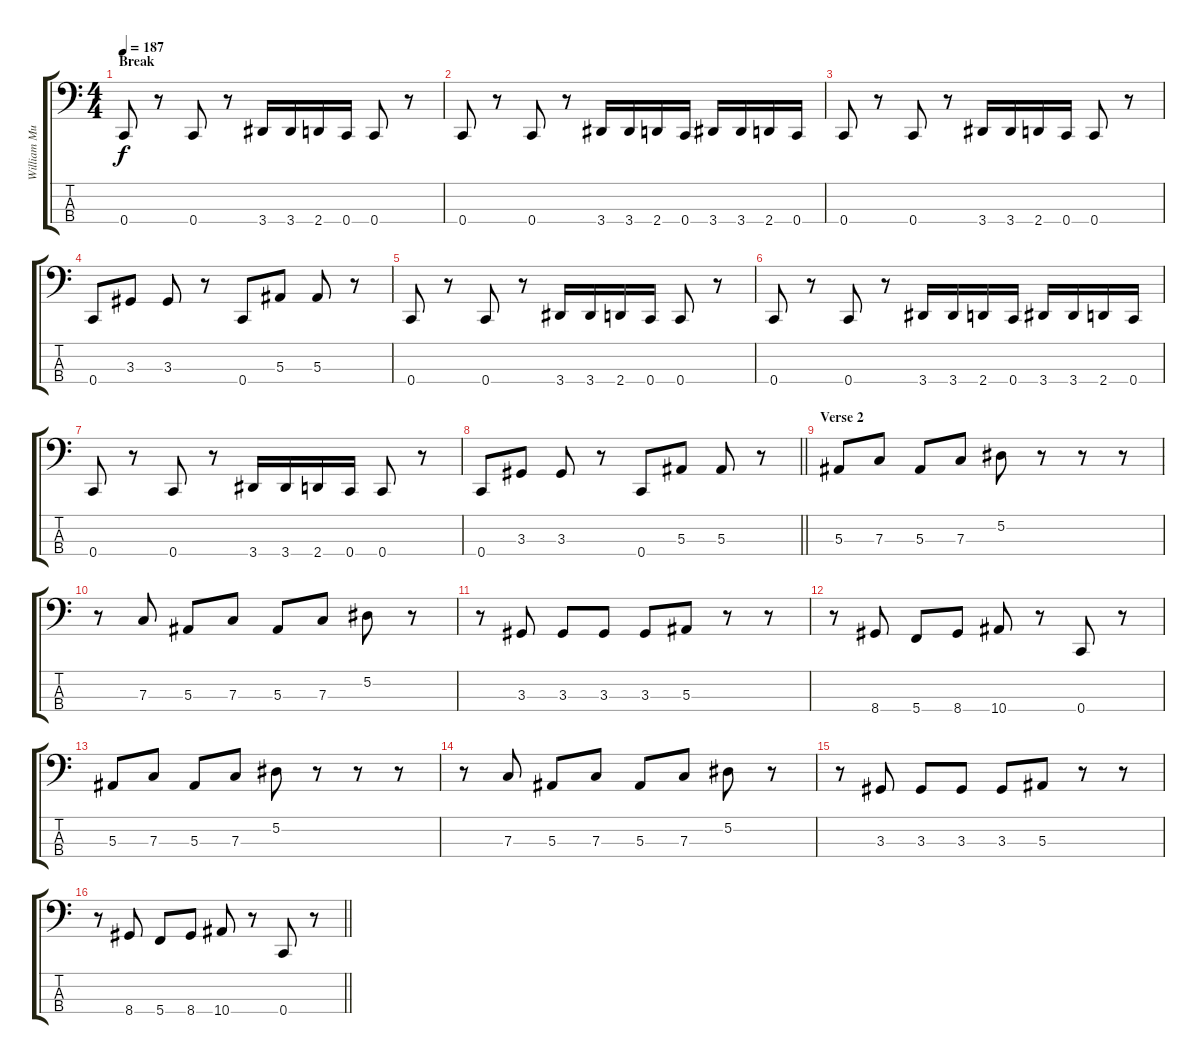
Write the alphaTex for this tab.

\track ("William Murderface (Bass Guitar)" "William Mu") {instrument electricbassfinger}
\staff {score tabs}
\tuning (Eb2 Bb1 F1 C1) {hide}
\ts (4 4)
\section ("" "Break")
\tempo 187
\clef f4
\ks c
0.4.8{dy f} r.8 0.4.8 r.8 3.4.16 3.4.16 2.4.16 0.4.16 0.4.8 r.8 |
0.4.8 r.8 0.4.8 r.8 3.4.16 3.4.16 2.4.16 0.4.16 3.4.16 3.4.16 2.4.16 0.4.16 |
0.4.8 r.8 0.4.8 r.8 3.4.16 3.4.16 2.4.16 0.4.16 0.4.8 r.8 |
0.4.8 3.3.8 3.3.8 r.8 0.4.8 5.3.8 5.3.8 r.8 |
0.4.8 r.8 0.4.8 r.8 3.4.16 3.4.16 2.4.16 0.4.16 0.4.8 r.8 |
0.4.8 r.8 0.4.8 r.8 3.4.16 3.4.16 2.4.16 0.4.16 3.4.16 3.4.16 2.4.16 0.4.16 |
0.4.8 r.8 0.4.8 r.8 3.4.16 3.4.16 2.4.16 0.4.16 0.4.8 r.8 |
\barLineRight lightlight
0.4.8 3.3.8 3.3.8 r.8 0.4.8 5.3.8 5.3.8 r.8 |
\section ("" "Verse 2")
5.3.8 7.3.8 5.3.8 7.3.8 5.2.8 r.8 r.8 r.8 |
r.8 7.3.8 5.3.8 7.3.8 5.3.8 7.3.8 5.2.8 r.8 |
r.8 3.3.8 3.3.8 3.3.8 3.3.8 5.3.8 r.8 r.8 |
r.8 8.4.8 5.4.8 8.4.8 10.4.8 r.8 0.4.8 r.8 |
5.3.8 7.3.8 5.3.8 7.3.8 5.2.8 r.8 r.8 r.8 |
r.8 7.3.8 5.3.8 7.3.8 5.3.8 7.3.8 5.2.8 r.8 |
r.8 3.3.8 3.3.8 3.3.8 3.3.8 5.3.8 r.8 r.8 |
\barLineRight lightlight
r.8 8.4.8 5.4.8 8.4.8 10.4.8 r.8 0.4.8 r.8
